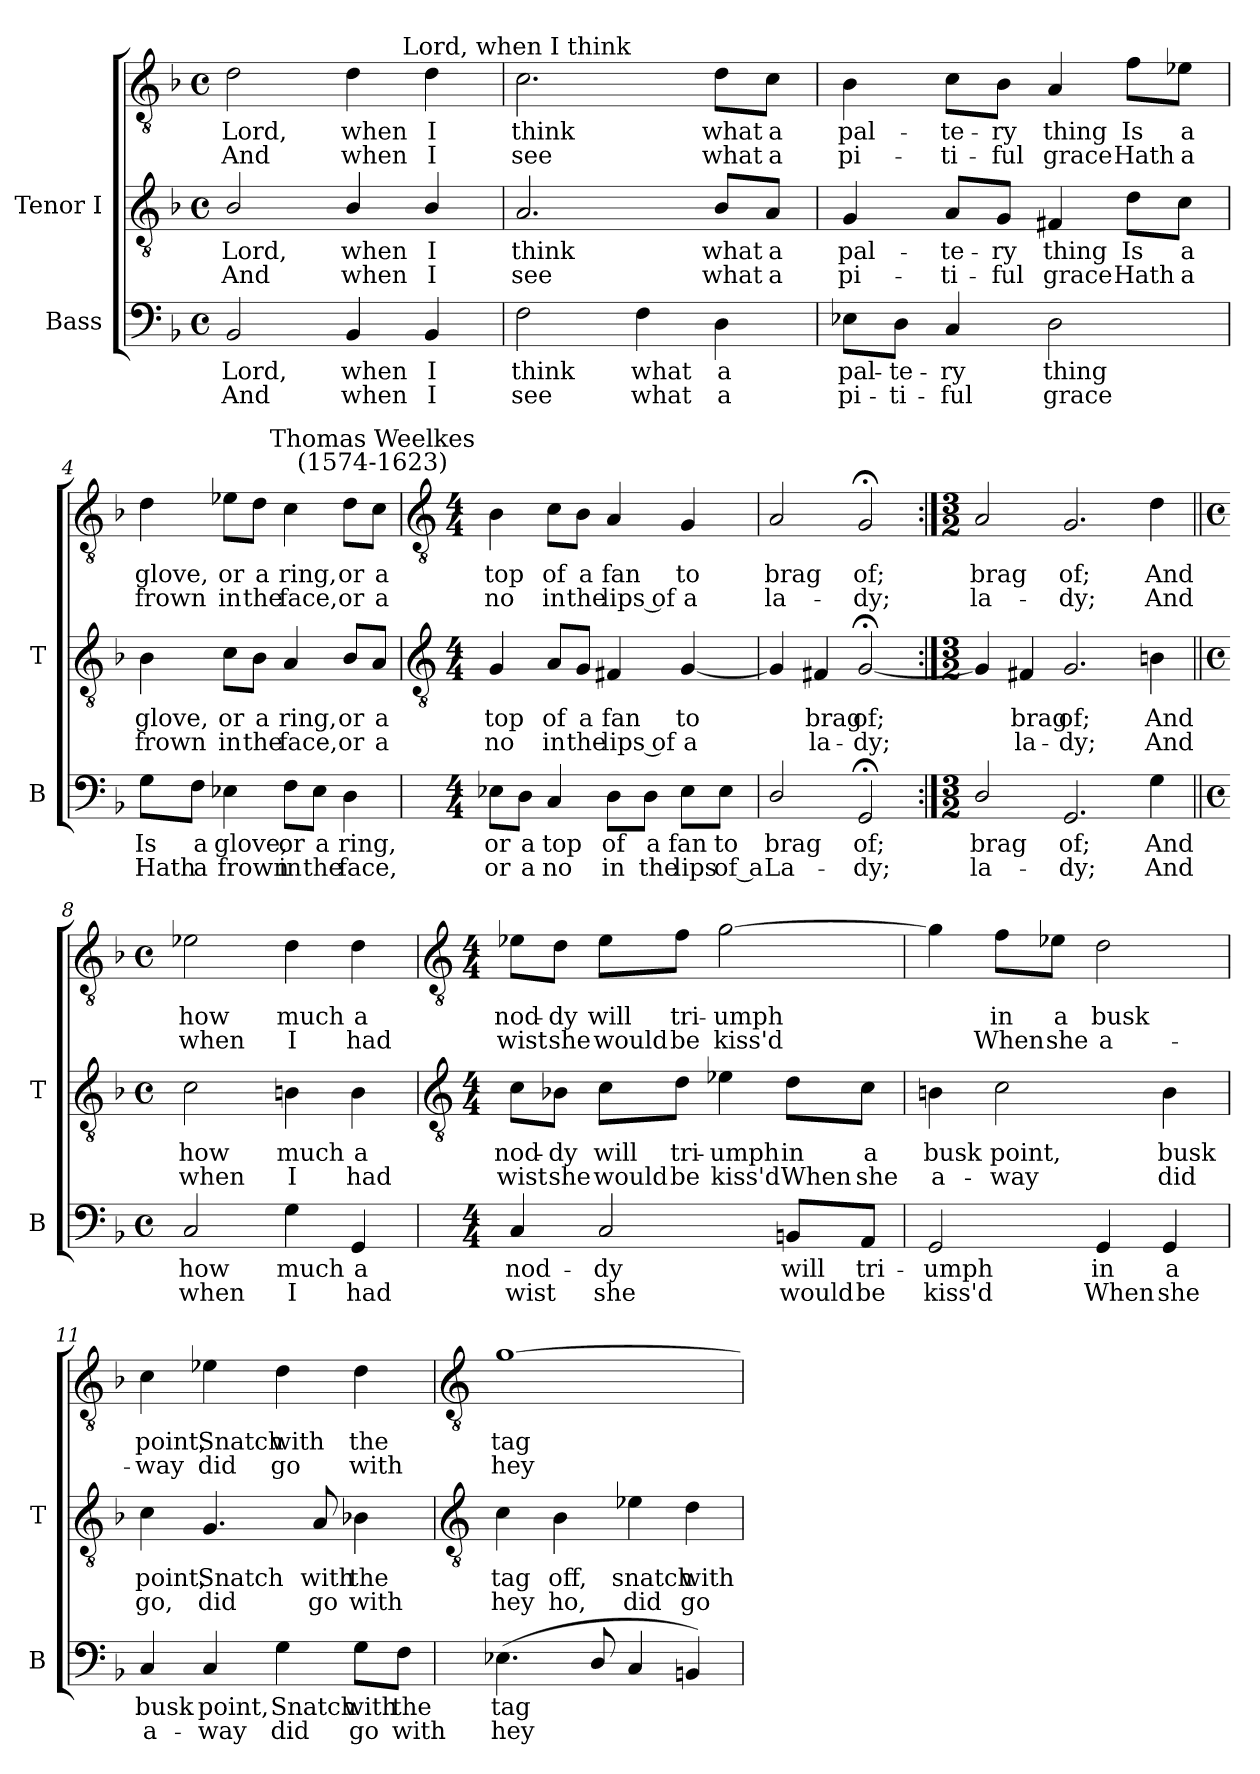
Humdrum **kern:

**kern	**text	**text	**kern	**text	**text	**kern	**text	**text
*part2	*part2	*part2	*part1	*part1	*part1	*part1	*part1	*part1
*staff3	*staff3	*staff3	*staff2	*staff2	*staff2	*staff1	*staff1	*staff1
*I"Bass	*	*	*I"Tenor I	*	*	*	*	*
*I'B	*	*	*I'T	*	*	*	*	*
*clefF4	*	*	*clefGv2	*	*	*clefGv2	*	*
*k[b-]	*	*	*k[b-]	*	*	*k[b-]	*	*
*F:	*	*	*F:	*	*	*F:	*	*
*M4/4	*	*	*M4/4	*	*	*M4/4	*	*
*met(c)	*	*	*met(c)	*	*	*met(c)	*	*
=1	=1	=1	=1	=1	=1	=1	=1	=1
!	!LO:LY:b	!LO:LY:b	!	!LO:LY:b	!LO:LY:b	!	!LO:LY:b	!LO:LY:b
2BB-	Lord,	And	2B-/	Lord,	And	2d	Lord,	And
!	!LO:LY:b	!LO:LY:b	!	!LO:LY:b	!LO:LY:b	!	!LO:LY:b	!LO:LY:b
4BB-	when	when	4B-/	when	when	4d	when	when
!	!LO:LY:b	!LO:LY:b	!	!LO:LY:b	!LO:LY:b	!	!LO:LY:b	!LO:LY:b
4BB-	I	I	4B-/	I	I	4d	I	I
=2	=2	=2	=2	=2	=2	=2	=2	=2
!	!	!	!	!	!	!LO:TX:a:cj:t=Lord, when I think	!	!
!	!LO:LY:b	!LO:LY:b	!	!LO:LY:b	!LO:LY:b	!	!LO:LY:b	!LO:LY:b
2F	think	see	2.A	think	see	2.c	think	see
!	!LO:LY:b	!LO:LY:b	!	!	!	!	!	!
4F	what	what	.	.	.	.	.	.
!	!LO:LY:b	!LO:LY:b	!	!LO:LY:b	!LO:LY:b	!	!LO:LY:b	!LO:LY:b
4D	a	a	8B-/L	what	what	8d\L	what	what
!	!	!	!	!LO:LY:b	!LO:LY:b	!	!LO:LY:b	!LO:LY:b
.	.	.	8A/J	a	a	8c\J	a	a
=3	=3	=3	=3	=3	=3	=3	=3	=3
!	!LO:LY:b	!LO:LY:b	!	!LO:LY:b	!LO:LY:b	!	!LO:LY:b	!LO:LY:b
8E-X\L	pal-	-pi-	4G	pal-	-pi-	4B-	pal-	-pi-
!	!LO:LY:b	!LO:LY:b	!	!	!	!	!	!
8D\J	-te-	-ti-	.	.	.	.	.	.
!	!LO:LY:b	!LO:LY:b	!	!LO:LY:b	!LO:LY:b	!	!LO:LY:b	!LO:LY:b
4C	-ry	ful	8A/L	-te-	-ti-	8c\L	-te-	-ti-
!	!	!	!	!LO:LY:b	!LO:LY:b	!	!LO:LY:b	!LO:LY:b
.	.	.	8G/J	-ry	ful	8B-\J	-ry	ful
!	!LO:LY:b	!LO:LY:b	!	!LO:LY:b	!LO:LY:b	!	!LO:LY:b	!LO:LY:b
2D	thing	grace	4F#X	thing	grace	4A	thing	grace
!	!	!	!	!LO:LY:b	!LO:LY:b	!	!LO:LY:b	!LO:LY:b
.	.	.	8d\L	Is	Hath	8f\L	Is	Hath
!	!	!	!	!LO:LY:b	!LO:LY:b	!	!LO:LY:b	!LO:LY:b
.	.	.	8c\J	a	a	8e-X\J	a	a
=4	=4	=4	=4	=4	=4	=4	=4	=4
!	!LO:LY:b	!LO:LY:b	!	!LO:LY:b	!LO:LY:b	!	!LO:LY:b	!LO:LY:b
8G\L	Is	Hath	4B-	glove,	frown	4d	glove,	frown
!	!LO:LY:b	!LO:LY:b	!	!	!	!	!	!
8F\J	a	a	.	.	.	.	.	.
!	!LO:LY:b	!LO:LY:b	!	!LO:LY:b	!LO:LY:b	!	!LO:LY:b	!LO:LY:b
4E-X	glove,	frown	8c\L	or	in	8e-X\L	or	in
!	!	!	!	!LO:LY:b	!LO:LY:b	!	!LO:LY:b	!LO:LY:b
.	.	.	8B-\J	a	the	8d\J	a	the
!	!LO:LY:b	!LO:LY:b	!	!LO:LY:b	!LO:LY:b	!	!LO:LY:b	!LO:LY:b
8F\L	or	in	4A	ring,	face,	4c	ring,	face,
!	!LO:LY:b	!LO:LY:b	!	!	!	!	!	!
8E-\J	a	the	.	.	.	.	.	.
!	!LO:LY:b	!LO:LY:b	!	!LO:LY:b	!LO:LY:b	!	!LO:LY:b	!LO:LY:b
4D	ring,	face,	8B-/L	or	or	8d\L	or	or
!	!	!	!	!	!	!LO:TX:a:cj:t=Thomas Weelkes\n(1574-1623)	!	!
!	!	!	!	!LO:LY:b	!LO:LY:b	!	!LO:LY:b	!LO:LY:b
.	.	.	8A/J	a	a	8c\J	a	a
!!LO:LB:g=z
=5	=5	=5	=5	=5	=5	=5	=5	=5
*	*	*	*clefGv2	*	*	*clefGv2	*	*
*M4/4	*	*	*M4/4	*	*	*M4/4	*	*
!	!LO:LY:b	!LO:LY:b	!	!LO:LY:b	!LO:LY:b	!	!LO:LY:b	!LO:LY:b
8E-X\L	or	or	4G	top	no	4B-	top	no
!	!LO:LY:b	!LO:LY:b	!	!	!	!	!	!
8D\J	a	a	.	.	.	.	.	.
!	!LO:LY:b	!LO:LY:b	!	!LO:LY:b	!LO:LY:b	!	!LO:LY:b	!LO:LY:b
4C	top	no	8A/L	of	in	8c\L	of	in
!	!	!	!	!LO:LY:b	!LO:LY:b	!	!LO:LY:b	!LO:LY:b
.	.	.	8G/J	a	the	8B-\J	a	the
!	!LO:LY:b	!LO:LY:b	!	!LO:LY:b	!LO:LY:b	!	!LO:LY:b	!LO:LY:b
8D\L	of	in	4F#X	fan	lips of	4A	fan	lips of
!	!LO:LY:b	!LO:LY:b	!	!	!	!	!	!
8D\J	a	the	.	.	.	.	.	.
!	!LO:LY:b	!LO:LY:b	!	!LO:LY:b	!LO:LY:b	!	!LO:LY:b	!LO:LY:b
8E-\L	fan	lips	[4G	to	a	4G	to	a
!	!LO:LY:b	!LO:LY:b	!	!	!	!	!	!
8E-\J	to	of a	.	.	.	.	.	.
=6	=6	=6	=6	=6	=6	=6	=6	=6
!	!LO:LY:b	!LO:LY:b	!	!	!	!	!LO:LY:b	!LO:LY:b
2D/	brag	La-	4G]	.	.	2A	brag	la-
!	!	!	!	!LO:LY:b	!LO:LY:b	!	!	!
.	.	.	4F#X	brag	la-	.	.	.
!	!LO:LY:b	!LO:LY:b	!	!LO:LY:b	!LO:LY:b	!	!LO:LY:b	!LO:LY:b
2GG;<	-of;	dy;	[2G;<	-of;	dy;	2G;<	-of;	dy;
=7:|!	=7:|!	=7:|!	=7:|!	=7:|!	=7:|!	=7:|!	=7:|!	=7:|!
*M3/2	*	*	*M3/2	*	*	*M3/2	*	*
!	!LO:LY:b	!LO:LY:b	!	!	!	!	!LO:LY:b	!LO:LY:b
2D/	brag	la-	4G]	.	.	2A	brag	la-
!	!	!	!	!LO:LY:b	!LO:LY:b	!	!	!
.	.	.	4F#X	brag	la-	.	.	.
!	!LO:LY:b	!LO:LY:b	!	!LO:LY:b	!LO:LY:b	!	!LO:LY:b	!LO:LY:b
2.GG	-of;	dy;	2.G	-of;	dy;	2.G	-of;	dy;
!	!LO:LY:b	!LO:LY:b	!	!LO:LY:b	!LO:LY:b	!	!LO:LY:b	!LO:LY:b
4G	And	And	4Bn	And	And	4d	And	And
=8||	=8||	=8||	=8||	=8||	=8||	=8||	=8||	=8||
*M4/4	*	*	*M4/4	*	*	*M4/4	*	*
*met(c)	*	*	*met(c)	*	*	*met(c)	*	*
!	!LO:LY:b	!LO:LY:b	!	!LO:LY:b	!LO:LY:b	!	!LO:LY:b	!LO:LY:b
2C	how	when	2c	how	when	2e-X	how	when
!	!LO:LY:b	!LO:LY:b	!	!LO:LY:b	!LO:LY:b	!	!LO:LY:b	!LO:LY:b
4G	much	I	4Bn	much	I	4d	much	I
!	!LO:LY:b	!LO:LY:b	!	!LO:LY:b	!LO:LY:b	!	!LO:LY:b	!LO:LY:b
4GG	a	had	4B	a	had	4d	a	had
!!LO:LB:g=z
=9	=9	=9	=9	=9	=9	=9	=9	=9
*	*	*	*clefGv2	*	*	*clefGv2	*	*
*M4/4	*	*	*M4/4	*	*	*M4/4	*	*
!	!LO:LY:b	!LO:LY:b	!	!LO:LY:b	!LO:LY:b	!	!LO:LY:b	!LO:LY:b
4C	nod-	-wist	8c\L	nod-	-wist	8e-X\L	nod-	-wist
!	!	!	!	!LO:LY:b	!LO:LY:b	!	!LO:LY:b	!LO:LY:b
.	.	.	8B-X\J	dy	she	8d\J	dy	she
!	!LO:LY:b	!LO:LY:b	!	!LO:LY:b	!LO:LY:b	!	!LO:LY:b	!LO:LY:b
2C	dy	she	8c\L	will	would	8e-\L	will	would
!	!	!	!	!LO:LY:b	!LO:LY:b	!	!LO:LY:b	!LO:LY:b
.	.	.	8d\J	tri-	-be	8f\J	tri-	-be
!	!	!	!	!LO:LY:b	!LO:LY:b	!	!LO:LY:b	!LO:LY:b
.	.	.	4e-X	umph	kiss'd	[2g	umph	kiss'd
!	!LO:LY:b	!LO:LY:b	!	!LO:LY:b	!LO:LY:b	!	!	!
8BBn/L	will	would	8d\L	in	When	.	.	.
!	!LO:LY:b	!LO:LY:b	!	!LO:LY:b	!LO:LY:b	!	!	!
8AA/J	tri-	-be	8c\J	a	she	.	.	.
=10	=10	=10	=10	=10	=10	=10	=10	=10
!	!LO:LY:b	!LO:LY:b	!	!LO:LY:b	!LO:LY:b	!	!	!
2GG	umph	kiss'd	4Bn	-busk	a-	4g]	.	.
!	!	!	!	!LO:LY:b	!LO:LY:b	!	!LO:LY:b	!LO:LY:b
.	.	.	2c	-point,	way	8f\L	in	When
!	!	!	!	!	!	!	!LO:LY:b	!LO:LY:b
.	.	.	.	.	.	8e-X\J	a	she
!	!LO:LY:b	!LO:LY:b	!	!	!	!	!LO:LY:b	!LO:LY:b
4GG	in	When	.	.	.	2d	busk	a-
!	!LO:LY:b	!LO:LY:b	!	!LO:LY:b	!LO:LY:b	!	!	!
4GG	a	she	4B	busk	did	.	.	.
=11	=11	=11	=11	=11	=11	=11	=11	=11
!	!LO:LY:b	!LO:LY:b	!	!LO:LY:b	!LO:LY:b	!	!LO:LY:b	!LO:LY:b
4C	busk	a-	4c	point,	go,	4c	point,	way
!	!LO:LY:b	!LO:LY:b	!	!LO:LY:b	!LO:LY:b	!	!LO:LY:b	!LO:LY:b
4C	-point,	way	4.G	Snatch	did	4e-X	Snatch	did
!	!LO:LY:b	!LO:LY:b	!	!	!	!	!LO:LY:b	!LO:LY:b
4G	Snatch	did	.	.	.	4d	with	go
!	!	!	!	!LO:LY:b	!LO:LY:b	!	!	!
.	.	.	8A	with	go	.	.	.
!	!LO:LY:b	!LO:LY:b	!	!LO:LY:b	!LO:LY:b	!	!LO:LY:b	!LO:LY:b
8G\L	with	go	4B-X	the	with	4d	the	with
!	!LO:LY:b	!LO:LY:b	!	!	!	!	!	!
8F\J	the	with	.	.	.	.	.	.
!!LO:LB:g=z
=12	=12	=12	=12	=12	=12	=12	=12	=12
*	*	*	*clefGv2	*	*	*clefGv2	*	*
!	!LO:LY:b	!LO:LY:b	!	!LO:LY:b	!LO:LY:b	!	!LO:LY:b	!LO:LY:b
(<4.E-X	tag	hey	4c	tag	hey	[1g	tag	hey
!	!	!	!	!LO:LY:b	!LO:LY:b	!	!	!
.	.	.	4B-	off,	ho,	.	.	.
8D/	.	.	.	.	.	.	.	.
!	!	!	!	!LO:LY:b	!LO:LY:b	!	!	!
4C	.	.	4e-X	snatch	did	.	.	.
!	!	!	!	!LO:LY:b	!LO:LY:b	!	!	!
4BBn)	.	.	4d	with	go	.	.	.
=	=	=	=	=	=	=	=	=
*-	*-	*-	*-	*-	*-	*-	*-	*-
